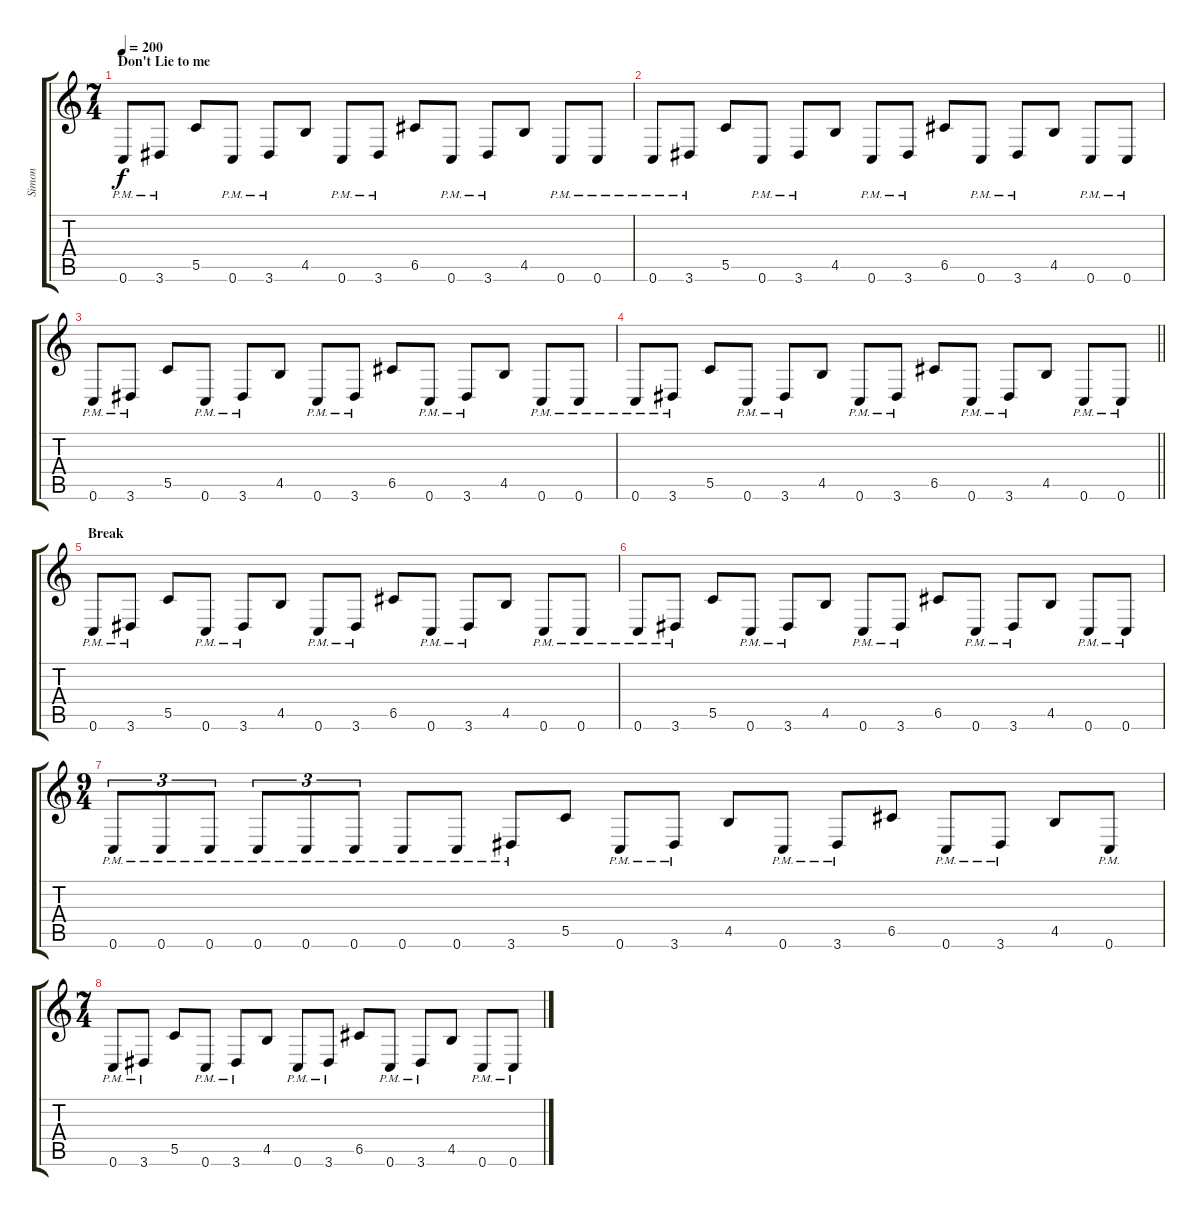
\track ("Simon " "Simon ") {instrument distortionguitar}
\staff {score tabs}
\tuning (D4 A3 F3 C3 G2 C2) {hide}
\ts (7 4)
\section ("" "Don't Lie to me")
\tempo 200
\clef g2
\ks c
0.6{pm}.8{dy f} 3.6{pm}.8 5.5.8 0.6{pm}.8 3.6{pm}.8 4.5.8 0.6{pm}.8 3.6{pm}.8 6.5.8 0.6{pm}.8 3.6{pm}.8 4.5.8 0.6{pm}.8 0.6{pm}.8 |
0.6{pm}.8 3.6{pm}.8 5.5.8 0.6{pm}.8 3.6{pm}.8 4.5.8 0.6{pm}.8 3.6{pm}.8 6.5.8 0.6{pm}.8 3.6{pm}.8 4.5.8 0.6{pm}.8 0.6{pm}.8 |
0.6{pm}.8 3.6{pm}.8 5.5.8 0.6{pm}.8 3.6{pm}.8 4.5.8 0.6{pm}.8 3.6{pm}.8 6.5.8 0.6{pm}.8 3.6{pm}.8 4.5.8 0.6{pm}.8 0.6{pm}.8 |
\barLineRight lightlight
0.6{pm}.8 3.6{pm}.8 5.5.8 0.6{pm}.8 3.6{pm}.8 4.5.8 0.6{pm}.8 3.6{pm}.8 6.5.8 0.6{pm}.8 3.6{pm}.8 4.5.8 0.6{pm}.8 0.6{pm}.8 |
\section ("" "Break")
0.6{pm}.8 3.6{pm}.8 5.5.8 0.6{pm}.8 3.6{pm}.8 4.5.8 0.6{pm}.8 3.6{pm}.8 6.5.8 0.6{pm}.8 3.6{pm}.8 4.5.8 0.6{pm}.8 0.6{pm}.8 |
0.6{pm}.8 3.6{pm}.8 5.5.8 0.6{pm}.8 3.6{pm}.8 4.5.8 0.6{pm}.8 3.6{pm}.8 6.5.8 0.6{pm}.8 3.6{pm}.8 4.5.8 0.6{pm}.8 0.6{pm}.8 |
\ts (9 4)
0.6{pm}.8{tu (3 2)} 0.6{pm}.8{tu (3 2)} 0.6{pm}.8{tu (3 2)} 0.6{pm}.8{tu (3 2)} 0.6{pm}.8{tu (3 2)} 0.6{pm}.8{tu (3 2)} 0.6{pm}.8 0.6{pm}.8 3.6{pm}.8 5.5.8 0.6{pm}.8 3.6{pm}.8 4.5.8 0.6{pm}.8 3.6{pm}.8 6.5.8 0.6{pm}.8 3.6{pm}.8 4.5.8 0.6{pm}.8 |
\ts (7 4)
0.6{pm}.8 3.6{pm}.8 5.5.8 0.6{pm}.8 3.6{pm}.8 4.5.8 0.6{pm}.8 3.6{pm}.8 6.5.8 0.6{pm}.8 3.6{pm}.8 4.5.8 0.6{pm}.8 0.6{pm}.8
